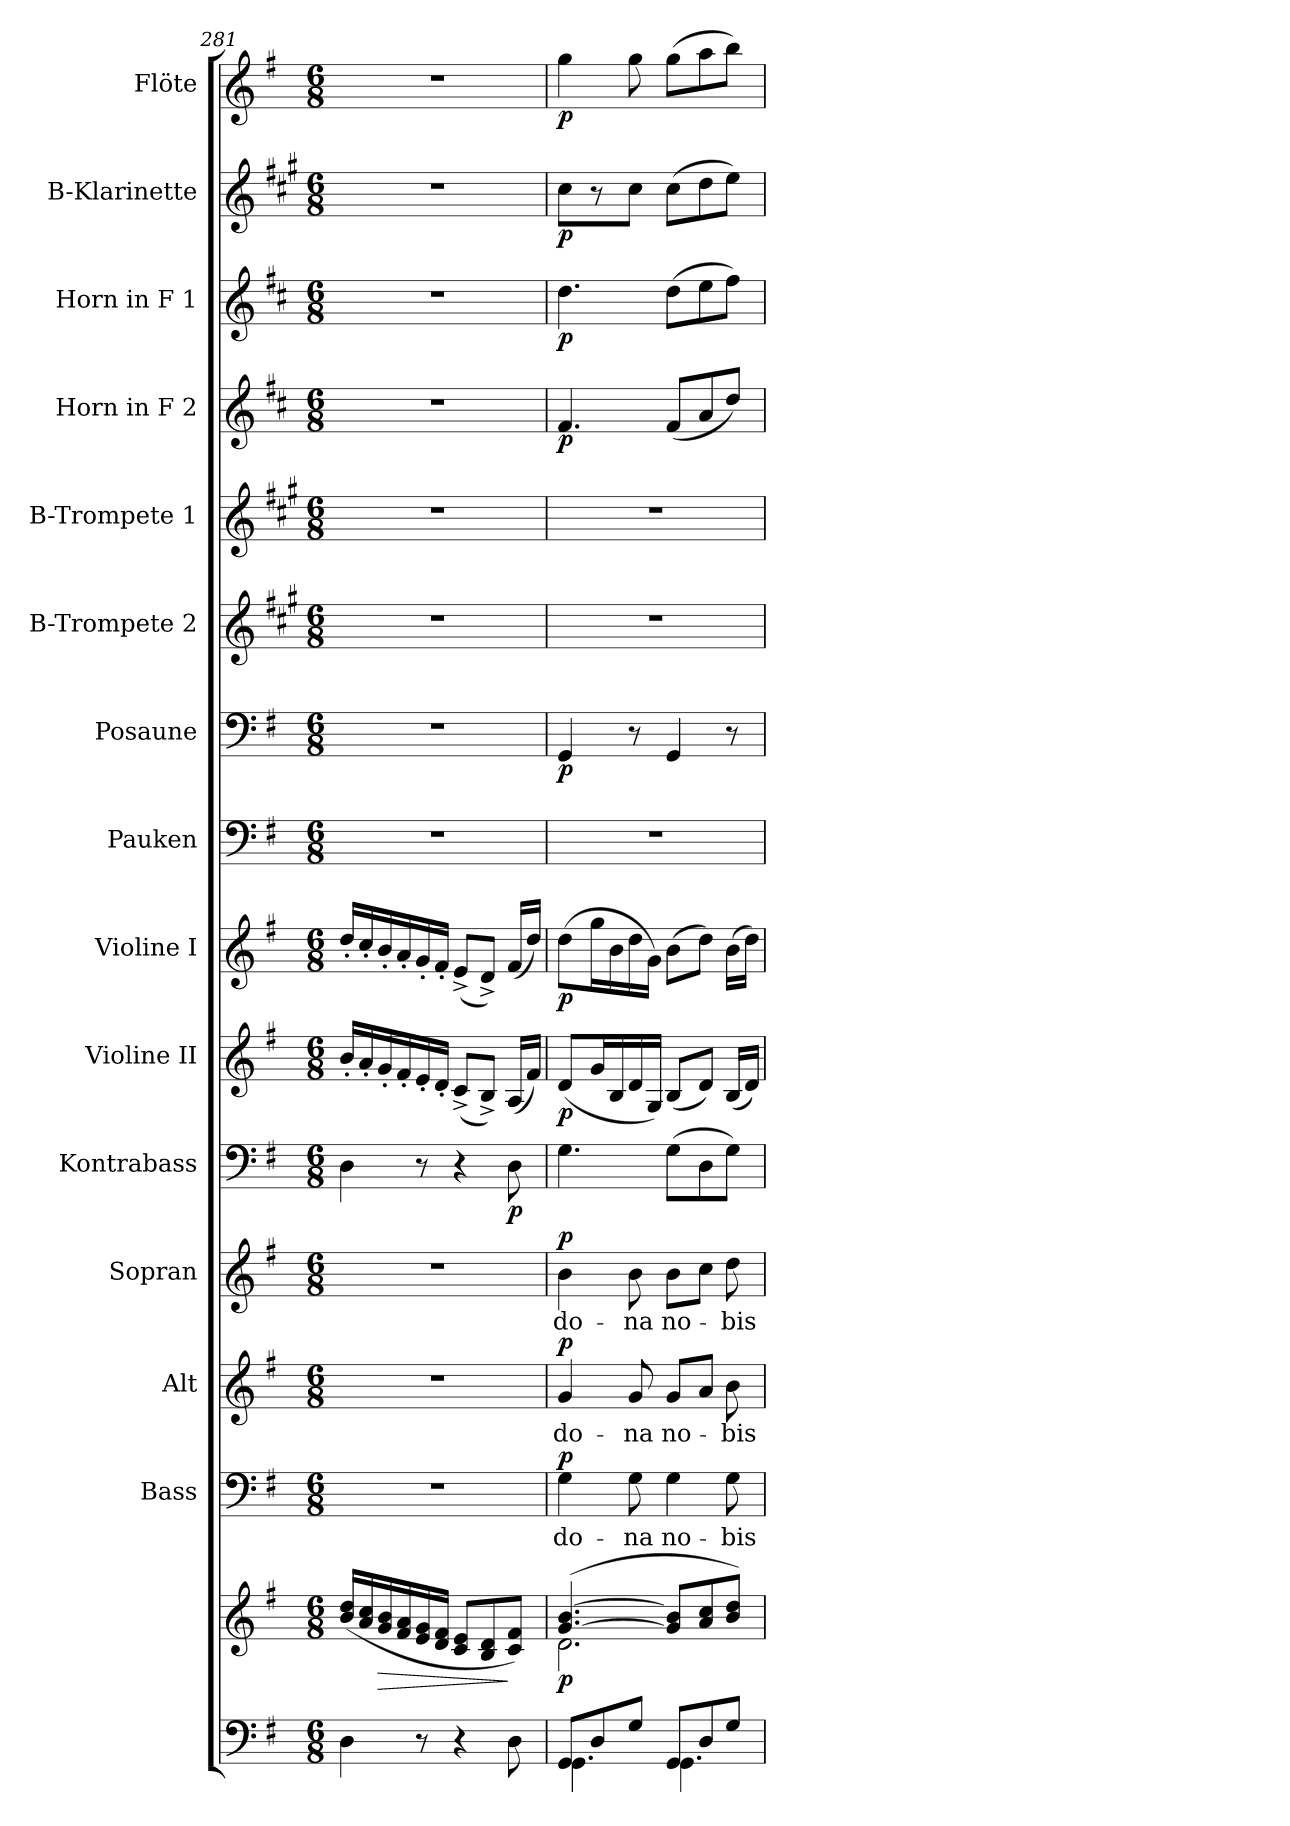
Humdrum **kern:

**kern	**kern	**dynam	**kern	**text	**dynam	**kern	**text	**dynam	**kern	**text	**dynam	**kern	**dynam	**kern	**dynam	**kern	**dynam	**kern	**kern	**dynam	**kern	**kern	**kern	**dynam	**kern	**dynam	**kern	**dynam	**kern	**dynam
*part15	*part15	*part15	*part14	*part14	*part14	*part13	*part13	*part13	*part12	*part12	*part12	*part11	*part11	*part10	*part10	*part9	*part9	*part8	*part7	*part7	*part6	*part5	*part4	*part4	*part3	*part3	*part2	*part2	*part1	*part1
*staff16	*staff15	*staff15/16	*staff14	*staff14	*staff14	*staff13	*staff13	*staff13	*staff12	*staff12	*staff12	*staff11	*staff11	*staff10	*staff10	*staff9	*staff9	*staff8	*staff7	*staff7	*staff6	*staff5	*staff4	*staff4	*staff3	*staff3	*staff2	*staff2	*staff1	*staff1
*	*	*	*I"Bass	*	*	*I"Alt	*	*	*I"Sopran	*	*	*I"Kontrabass	*	*I"Violine II	*	*I"Violine I	*	*I"Pauken	*I"Posaune	*	*I"B-Trompete 2	*I"B-Trompete 1	*I"Horn in F 2	*	*I"Horn in F 1	*	*I"B-Klarinette	*	*I"Flöte	*
*	*	*	*I'B.	*	*	*I'A.	*	*	*I'S.	*	*	*I'Kb.	*	*I'Vl. II	*	*I'Vl. I	*	*I'Pk.	*I'Pos.	*	*I'B Trp. 2	*I'B Trp. 1	*	*	*	*	*I'B Kl.	*	*I'Fl.	*
*clefF4	*clefG2	*	*clefF4	*	*	*clefG2	*	*	*clefG2	*	*	*clefF4	*	*clefG2	*	*clefG2	*	*clefF4	*clefF4	*	*clefG2	*clefG2	*clefG2	*	*clefG2	*	*clefG2	*	*clefG2	*
*	*	*	*	*	*	*	*	*	*	*	*	*ITrd7c12	*	*	*	*	*	*	*	*	*ITrd1c2	*ITrd1c2	*ITrd4c7	*	*ITrd4c7	*	*ITrd1c2	*	*	*
*k[f#]	*k[f#]	*	*k[f#]	*	*	*k[f#]	*	*	*k[f#]	*	*	*k[f#]	*	*k[f#]	*	*k[f#]	*	*k[f#]	*k[f#]	*	*k[f#]	*k[f#]	*k[f#]	*	*k[f#]	*	*k[f#]	*	*k[f#]	*
*G:	*G:	*	*G:	*	*	*G:	*	*	*G:	*	*	*G:	*	*G:	*	*G:	*	*G:	*G:	*	*G:	*G:	*G:	*	*G:	*	*G:	*	*G:	*
*M6/8	*M6/8	*	*M6/8	*	*	*M6/8	*	*	*M6/8	*	*	*M6/8	*	*M6/8	*	*M6/8	*	*M6/8	*M6/8	*	*M6/8	*M6/8	*M6/8	*	*M6/8	*	*M6/8	*	*M6/8	*
=281	=281	=281	=281	=281	=281	=281	=281	=281	=281	=281	=281	=281	=281	=281	=281	=281	=281	=281	=281	=281	=281	=281	=281	=281	=281	=281	=281	=281	=281	=281
4D\	(<16b/ 16dd/LL	.	2.r	.	.	2.r	.	.	2.r	.	.	4DD\	.	16b'</LL	.	16dd'</LL	.	2.r	2.r	.	2.r	2.r	2.r	.	2.r	.	2.r	.	2.r	.
.	16a/ 16cc/	.	.	.	.	.	.	.	.	.	.	.	.	16a'</	.	16cc'</	.	.	.	.	.	.	.	.	.	.	.	.	.	.
!	!	!LO:HP:b	!	!	!	!	!	!	!	!	!	!	!	!	!	!	!	!	!	!	!	!	!	!	!	!	!	!	!	!
.	16g/ 16b/	>	.	.	.	.	.	.	.	.	.	.	.	16g'</	.	16b'</	.	.	.	.	.	.	.	.	.	.	.	.	.	.
.	16f#/ 16a/	.	.	.	.	.	.	.	.	.	.	.	.	16f#'</	.	16a'</	.	.	.	.	.	.	.	.	.	.	.	.	.	.
8r	16e/ 16g/	.	.	.	.	.	.	.	.	.	.	8r	.	16e'</	.	16g'</	.	.	.	.	.	.	.	.	.	.	.	.	.	.
.	16d/ 16f#/JJ	.	.	.	.	.	.	.	.	.	.	.	.	16d'</JJ	.	16f#'</JJ	.	.	.	.	.	.	.	.	.	.	.	.	.	.
4r	8c/ 8e/L	.	.	.	.	.	.	.	.	.	.	4r	.	(<8c^</L	.	(<8e^</L	.	.	.	.	.	.	.	.	.	.	.	.	.	.
.	8B/ 8d/	.	.	.	.	.	.	.	.	.	.	.	.	8B^</J)	.	8d^</J)	.	.	.	.	.	.	.	.	.	.	.	.	.	.
!	!	!	!	!	!	!	!	!	!	!	!	!	!LO:DY:b	!	!	!	!	!	!	!	!	!	!	!	!	!	!	!	!	!
8D\	8c/ 8f#/J)	]	.	.	.	.	.	.	.	.	.	8DD\	p	(<16A/LL	.	(<16f#/LL	.	.	.	.	.	.	.	.	.	.	.	.	.	.
.	.	.	.	.	.	.	.	.	.	.	.	.	.	16f#/JJ)	.	16dd/JJ)	.	.	.	.	.	.	.	.	.	.	.	.	.	.
=282	=282	=282	=282	=282	=282	=282	=282	=282	=282	=282	=282	=282	=282	=282	=282	=282	=282	=282	=282	=282	=282	=282	=282	=282	=282	=282	=282	=282	=282	=282
*^	*^	*	*	*	*	*	*	*	*	*	*	*	*	*	*	*	*	*	*	*	*	*	*	*	*	*	*	*	*	*
!	!	!	!	!LO:DY:b	!	!LO:LY:b	!LO:DY:a	!	!LO:LY:b	!LO:DY:a	!	!LO:LY:b	!LO:DY:a	!	!	!	!LO:DY:b	!	!LO:DY:b	!	!	!LO:DY:b	!	!	!	!LO:DY:b	!	!LO:DY:b	!	!LO:DY:b	!	!LO:DY:b
8GG/L	4.GG\	([>4.g/ [>4.b/	2.d\	p	4G\	do-	p	4g/	do-	p	4b\	do-	p	4.GG\	.	(<8d/L	p	(>8dd\L	p	2.r	4GG/	p	2.r	2.r	4.B/	p	4.g\	p	8b\L	p	4gg\	p
8D/	.	.	.	.	.	.	.	.	.	.	.	.	.	.	.	16g/L	.	16gg\L	.	.	.	.	.	.	.	.	.	.	8r	.	.	.
.	.	.	.	.	.	.	.	.	.	.	.	.	.	.	.	16B/	.	16b\	.	.	.	.	.	.	.	.	.	.	.	.	.	.
!	!	!	!	!	!	!LO:LY:b	!	!	!LO:LY:b	!	!	!LO:LY:b	!	!	!	!	!	!	!	!	!	!	!	!	!	!	!	!	!	!	!	!
8G/J	.	.	.	.	8G\	-na	.	8g/	-na	.	8b\	-na	.	.	.	16d/	.	16dd\	.	.	8r	.	.	.	.	.	.	.	8b\J	.	8gg\	.
.	.	.	.	.	.	.	.	.	.	.	.	.	.	.	.	16G/JJ)	.	16g\JJ)	.	.	.	.	.	.	.	.	.	.	.	.	.	.
!	!	!	!	!	!	!LO:LY:b	!	!	!LO:LY:b	!	!	!LO:LY:b	!	!	!	!	!	!	!	!	!	!	!	!	!	!	!	!	!	!	!	!
8GG/L	4.GG\	8g/] 8b/]L	.	.	4G\	no-	.	8g/L	no-	.	8b\L	no-	.	(>8GG\L	.	(<8B/L	.	(>8b\L	.	.	4GG/	.	.	.	(<8B/L	.	(>8g\L	.	(>8b\L	.	(>8gg\L	.
8D/	.	8a/ 8cc/	.	.	.	.	.	8a/J	.	.	8cc\J	.	.	8DD\	.	8d/J)	.	8dd\J)	.	.	.	.	.	.	8d/	.	8a\	.	8cc\	.	8aa\	.
!	!	!	!	!	!	!LO:LY:b	!	!	!LO:LY:b	!	!	!LO:LY:b	!	!	!	!	!	!	!	!	!	!	!	!	!	!	!	!	!	!	!	!
8G/J	.	8b/ 8dd/J)	.	.	8G\	-bis	.	8b\	-bis	.	8dd\	-bis	.	8GG\J)	.	(<16B/LL	.	(>16b\LL	.	.	8r	.	.	.	8g/J)	.	8b\J)	.	8dd\J)	.	8bb\J)	.
.	.	.	.	.	.	.	.	.	.	.	.	.	.	.	.	16d/JJ)	.	16dd\JJ)	.	.	.	.	.	.	.	.	.	.	.	.	.	.
*v	*v	*	*	*	*	*	*	*	*	*	*	*	*	*	*	*	*	*	*	*	*	*	*	*	*	*	*	*	*	*	*	*
*	*v	*v	*	*	*	*	*	*	*	*	*	*	*	*	*	*	*	*	*	*	*	*	*	*	*	*	*	*	*	*	*
=	=	=	=	=	=	=	=	=	=	=	=	=	=	=	=	=	=	=	=	=	=	=	=	=	=	=	=	=	=	=
*-	*-	*-	*-	*-	*-	*-	*-	*-	*-	*-	*-	*-	*-	*-	*-	*-	*-	*-	*-	*-	*-	*-	*-	*-	*-	*-	*-	*-	*-	*-
